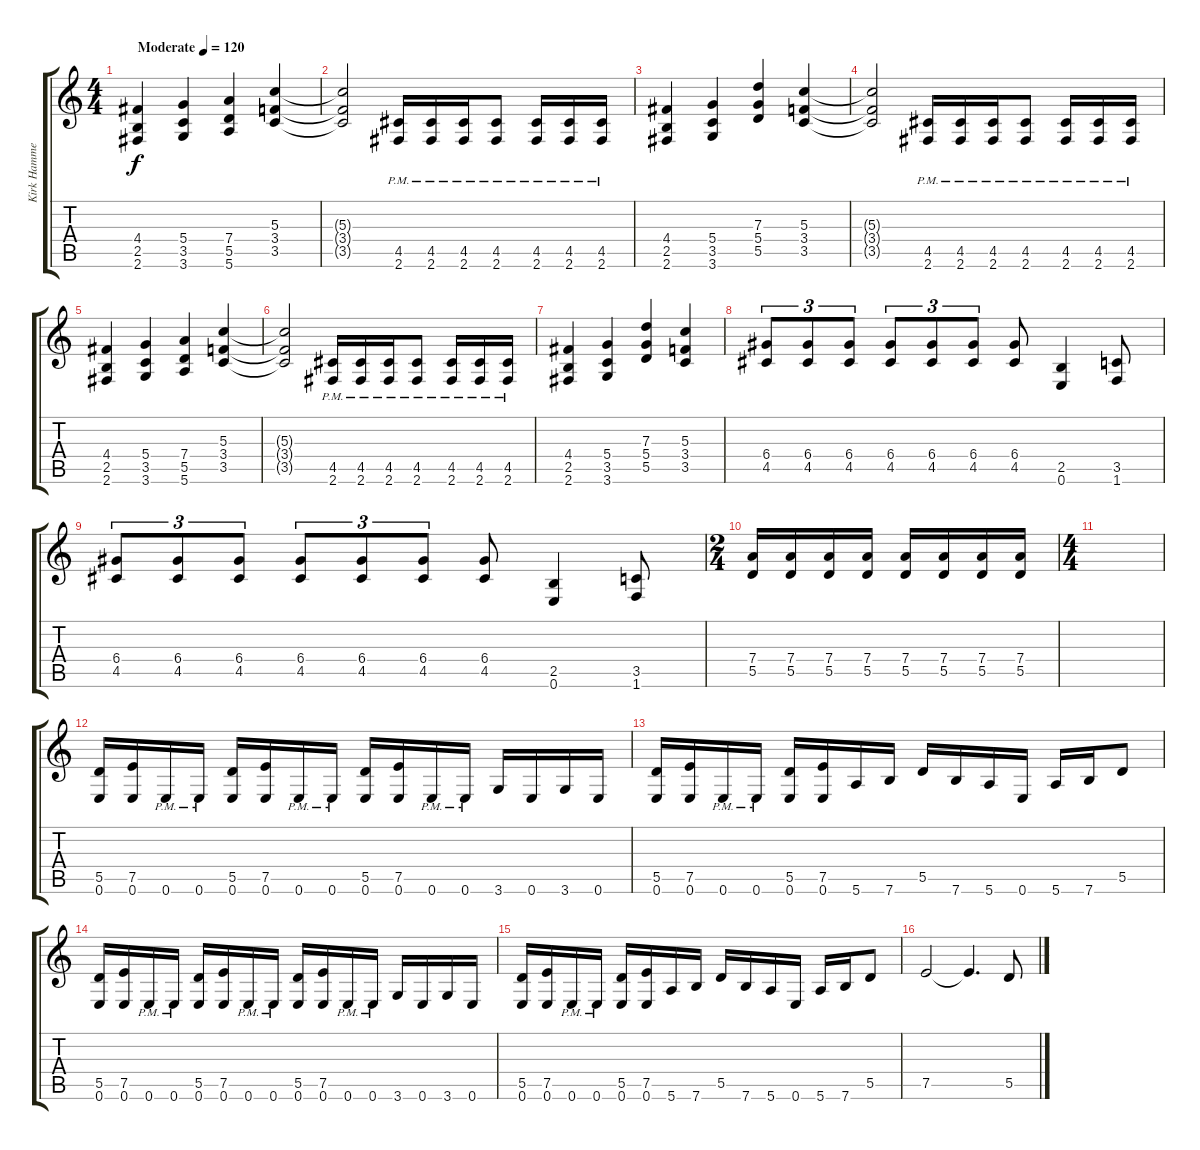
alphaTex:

\track ("Kirk Hammet" "Kirk Hamme") {instrument distortionguitar}
\staff {score tabs}
\tuning (E4 B3 G3 D3 A2 E2) {hide}
\ts (4 4)
\tempo (120 "Moderate")
\clef g2
\ks c
(4.4 2.5 2.6).4{dy f instrument distortionguitar} (5.4 3.5 3.6).4 (7.4 5.5 5.6).4 (5.3 3.4 3.5).4 |
(5.3{t} 3.4{t} 3.5{t}).2 (4.5{pm} 2.6{pm}).16 (4.5{pm} 2.6{pm}).16 (4.5{pm} 2.6{pm}).16 (4.5{pm} 2.6{pm}).8 (4.5{pm} 2.6{pm}).16 (4.5{pm} 2.6{pm}).16 (4.5{pm} 2.6{pm}).16 |
(4.4 2.5 2.6).4 (5.4 3.5 3.6).4 (7.3 5.4 5.5).4 (5.3 3.4 3.5).4 |
(5.3{t} 3.4{t} 3.5{t}).2 (4.5{pm} 2.6{pm}).16 (4.5{pm} 2.6{pm}).16 (4.5{pm} 2.6{pm}).16 (4.5{pm} 2.6{pm}).8 (4.5{pm} 2.6{pm}).16 (4.5{pm} 2.6{pm}).16 (4.5{pm} 2.6{pm}).16 |
(4.4 2.5 2.6).4 (5.4 3.5 3.6).4 (7.4 5.5 5.6).4 (5.3 3.4 3.5).4 |
(5.3{t} 3.4{t} 3.5{t}).2 (4.5{pm} 2.6{pm}).16 (4.5{pm} 2.6{pm}).16 (4.5{pm} 2.6{pm}).16 (4.5{pm} 2.6{pm}).8 (4.5{pm} 2.6{pm}).16 (4.5{pm} 2.6{pm}).16 (4.5{pm} 2.6{pm}).16 |
(4.4 2.5 2.6).4 (5.4 3.5 3.6).4 (7.3 5.4 5.5).4 (5.3 3.4 3.5).4 |
(6.4 4.5).8{tu (3 2)} (6.4 4.5).8{tu (3 2)} (6.4 4.5).8{tu (3 2)} (6.4 4.5).8{tu (3 2)} (6.4 4.5).8{tu (3 2)} (6.4 4.5).8{tu (3 2)} (6.4 4.5).8 (2.5 0.6).4 (3.5 1.6).8 |
(6.4 4.5).8{tu (3 2)} (6.4 4.5).8{tu (3 2)} (6.4 4.5).8{tu (3 2)} (6.4 4.5).8{tu (3 2)} (6.4 4.5).8{tu (3 2)} (6.4 4.5).8{tu (3 2)} (6.4 4.5).8 (2.5 0.6).4 (3.5 1.6).8 |
\ts (2 4)
(7.4 5.5).16 (7.4 5.5).16 (7.4 5.5).16 (7.4 5.5).16 (7.4 5.5).16 (7.4 5.5).16 (7.4 5.5).16 (7.4 5.5).16 |
\ts (4 4)
|
(5.5 0.6).16 (7.5 0.6).16 0.6{pm}.16 0.6{pm}.16 (5.5 0.6).16 (7.5 0.6).16 0.6{pm}.16 0.6{pm}.16 (5.5 0.6).16 (7.5 0.6).16 0.6{pm}.16 0.6{pm}.16 3.6.16 0.6.16 3.6.16 0.6.16 |
(5.5 0.6).16 (7.5 0.6).16 0.6{pm}.16 0.6{pm}.16 (5.5 0.6).16 (7.5 0.6).16 5.6.16 7.6.16 5.5.16 7.6.16 5.6.16 0.6.16 5.6.16 7.6.16 5.5.8 |
(5.5 0.6).16 (7.5 0.6).16 0.6{pm}.16 0.6{pm}.16 (5.5 0.6).16 (7.5 0.6).16 0.6{pm}.16 0.6{pm}.16 (5.5 0.6).16 (7.5 0.6).16 0.6{pm}.16 0.6{pm}.16 3.6.16 0.6.16 3.6.16 0.6.16 |
(5.5 0.6).16 (7.5 0.6).16 0.6{pm}.16 0.6{pm}.16 (5.5 0.6).16 (7.5 0.6).16 5.6.16 7.6.16 5.5.16 7.6.16 5.6.16 0.6.16 5.6.16 7.6.16 5.5.8 |
7.5.2 7.5{t}.4{d} 5.5.8
